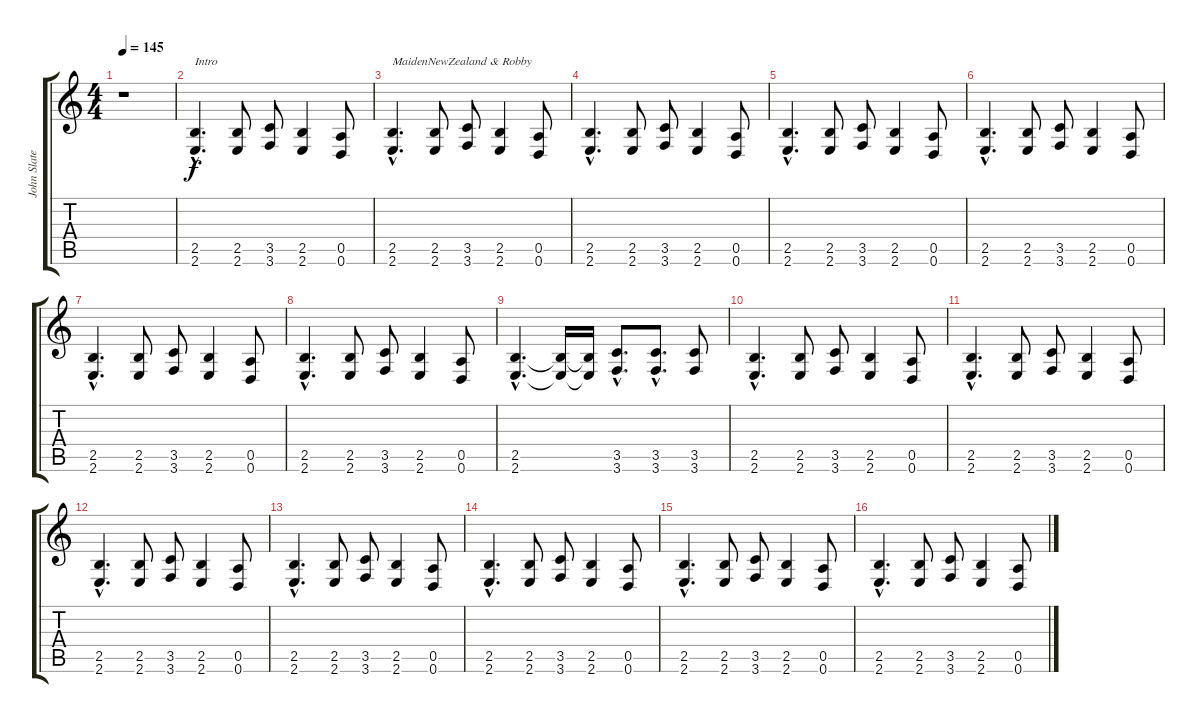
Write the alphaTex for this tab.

\track ("John Slater" "John Slate") {instrument distortionguitar}
\staff {score tabs}
\tuning (E4 B3 G3 D3 A2 D2) {hide}
\ts (4 4)
\tempo 145
\clef g2
\ks c
r.1{dy f instrument distortionguitar} |
(2.5{hac} 2.6{hac}).4{d txt "Intro"} (2.5 2.6).8 (3.5 3.6).8 (2.5 2.6).4 (0.5 0.6).8 |
(2.5{hac} 2.6{hac}).4{d txt "MaidenNewZealand & Robby"} (2.5 2.6).8 (3.5 3.6).8 (2.5 2.6).4 (0.5 0.6).8 |
(2.5{hac} 2.6{hac}).4{d} (2.5 2.6).8 (3.5 3.6).8 (2.5 2.6).4 (0.5 0.6).8 |
(2.5{hac} 2.6{hac}).4{d} (2.5 2.6).8 (3.5 3.6).8 (2.5 2.6).4 (0.5 0.6).8 |
(2.5{hac} 2.6{hac}).4{d txt ""} (2.5 2.6).8 (3.5 3.6).8 (2.5 2.6).4 (0.5 0.6).8 |
(2.5{hac} 2.6{hac}).4{d} (2.5 2.6).8 (3.5 3.6).8 (2.5 2.6).4 (0.5 0.6).8 |
(2.5{hac} 2.6{hac}).4{d} (2.5 2.6).8 (3.5 3.6).8 (2.5 2.6).4 (0.5 0.6).8 |
(2.5{hac} 2.6{hac}).4{d} (2.5{t} 2.6{t}).16 (2.5{t} 2.6{t}).16 (3.5{hac} 3.6{hac}).8{d} (3.5{hac} 3.6{hac}).8{d} (3.5 3.6).8 |
(2.5{hac} 2.6{hac}).4{d} (2.5 2.6).8 (3.5 3.6).8 (2.5 2.6).4 (0.5 0.6).8 |
(2.5{hac} 2.6{hac}).4{d} (2.5 2.6).8 (3.5 3.6).8 (2.5 2.6).4 (0.5 0.6).8 |
(2.5{hac} 2.6{hac}).4{d} (2.5 2.6).8 (3.5 3.6).8 (2.5 2.6).4 (0.5 0.6).8 |
(2.5{hac} 2.6{hac}).4{d} (2.5 2.6).8 (3.5 3.6).8 (2.5 2.6).4 (0.5 0.6).8 |
(2.5{hac} 2.6{hac}).4{d} (2.5 2.6).8 (3.5 3.6).8 (2.5 2.6).4 (0.5 0.6).8 |
(2.5{hac} 2.6{hac}).4{d} (2.5 2.6).8 (3.5 3.6).8 (2.5 2.6).4 (0.5 0.6).8 |
(2.5{hac} 2.6{hac}).4{d} (2.5 2.6).8 (3.5 3.6).8 (2.5 2.6).4 (0.5 0.6).8
